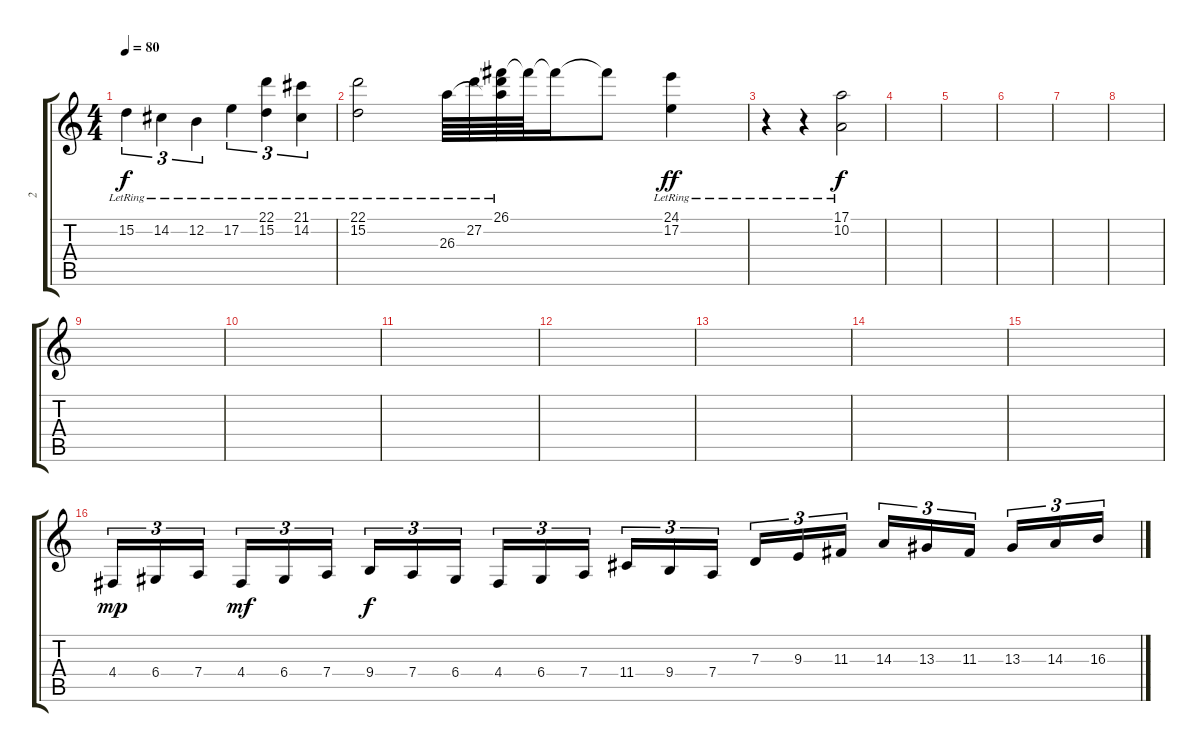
\track ("2" "2") {instrument acousticgrandpiano}
\staff {score tabs}
\tuning (E4 B3 G3 D3 A2 E2) {hide}
\ts (4 4)
\tempo 80
\clef g2
\ks c
15.2{lr}.4{tu (3 2) dy f} 14.2{lr}.4{tu (3 2)} 12.2{lr}.4{tu (3 2)} 17.2{lr}.4{tu (3 2)} (22.1{lr} 15.2{lr}).4{tu (3 2)} (21.1{lr} 14.2{lr}).4{tu (3 2)} |
(22.1{lr} 15.2{lr}).2 26.3{lr}.64 27.2{lr}.64 (26.1{lr} 27.2{t} 26.3{t}).64 26.1{t}.64 26.1{t}.16 26.1{t}.8 (24.1{lr} 17.2{lr}).4{dy ff} |
r.4 r.4 (17.1{lr} 10.2{lr}).2{dy f} |
|
|
|
|
|
|
|
|
|
|
|
|
4.4.16{tu (3 2) dy mp} 6.4.16{tu (3 2)} 7.4.16{tu (3 2) beam splitsecondary} 4.4.16{tu (3 2) dy mf} 6.4.16{tu (3 2)} 7.4.16{tu (3 2)} 9.4.16{tu (3 2) dy f} 7.4.16{tu (3 2)} 6.4.16{tu (3 2) beam splitsecondary} 4.4.16{tu (3 2)} 6.4.16{tu (3 2)} 7.4.16{tu (3 2)} 11.4.16{tu (3 2)} 9.4.16{tu (3 2)} 7.4.16{tu (3 2) beam splitsecondary} 7.3.16{tu (3 2)} 9.3.16{tu (3 2)} 11.3.16{tu (3 2)} 14.3.16{tu (3 2)} 13.3.16{tu (3 2)} 11.3.16{tu (3 2) beam splitsecondary} 13.3.16{tu (3 2)} 14.3.16{tu (3 2)} 16.3.16{tu (3 2)}
